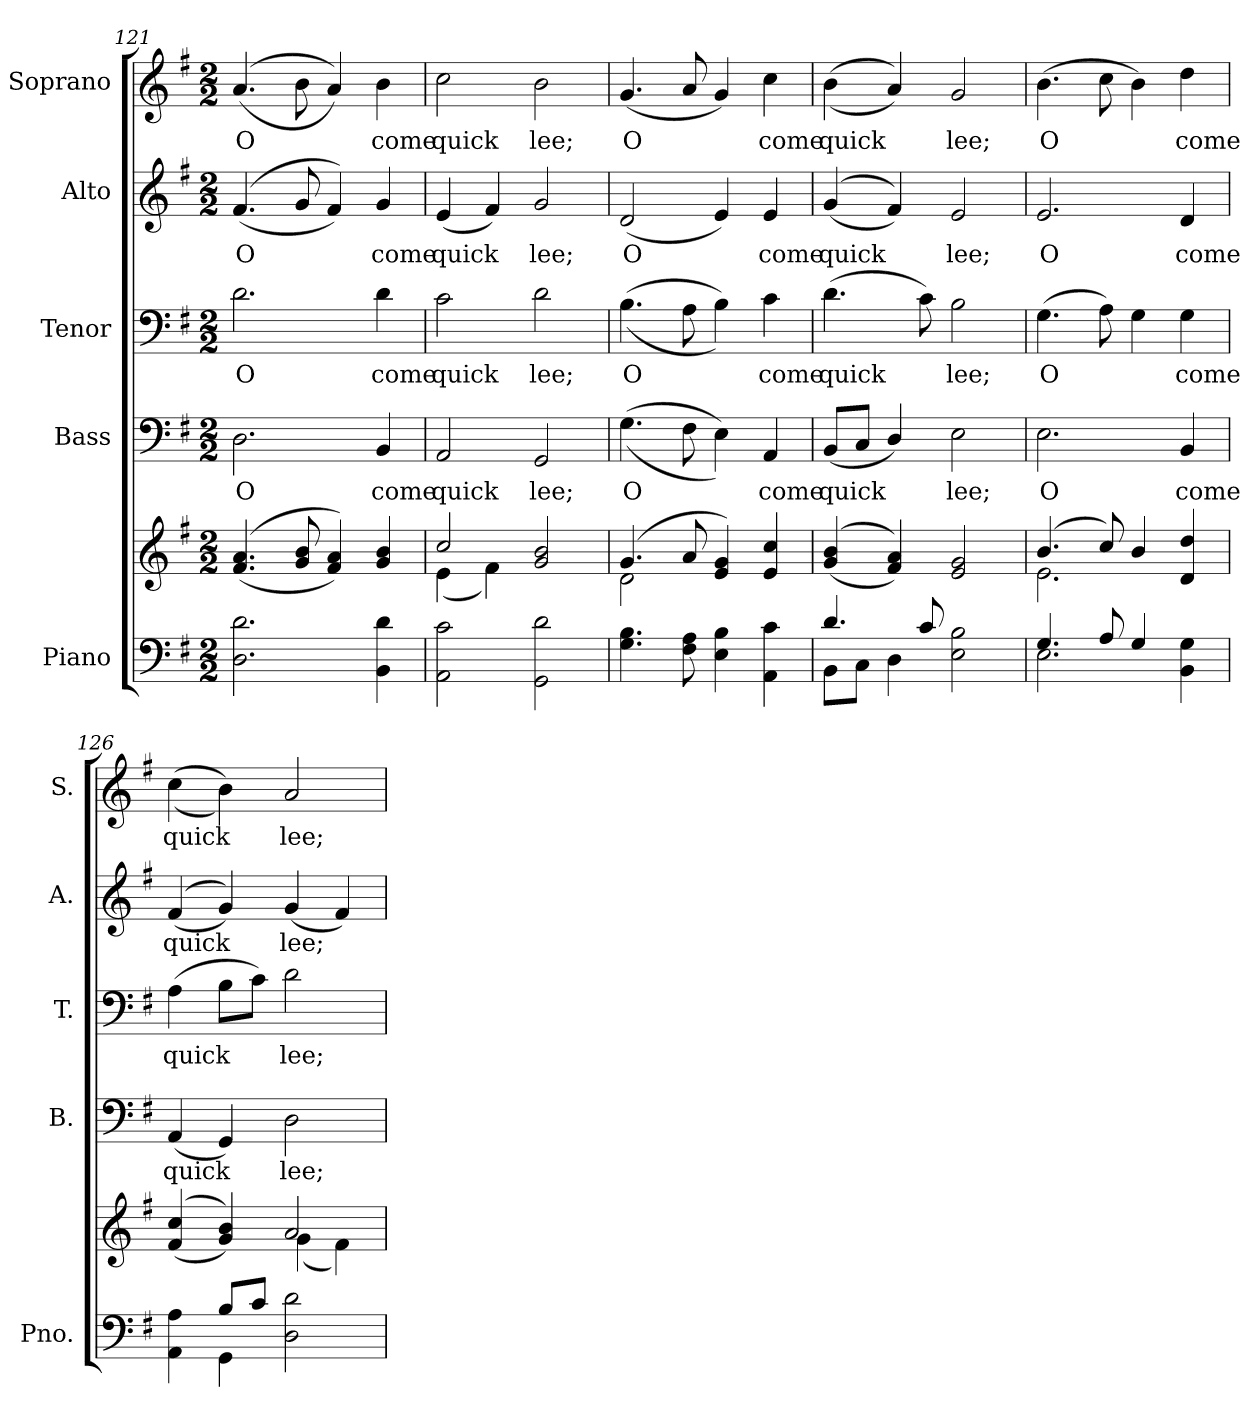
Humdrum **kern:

**kern	**kern	**kern	**text	**kern	**text	**kern	**text	**kern	**text
*part5	*part5	*part4	*part4	*part3	*part3	*part2	*part2	*part1	*part1
*staff6	*staff5	*staff4	*staff4	*staff3	*staff3	*staff2	*staff2	*staff1	*staff1
*I"Piano	*	*I"Bass	*	*I"Tenor	*	*I"Alto	*	*I"Soprano	*
*I'Pno.	*	*I'B.	*	*I'T.	*	*I'A.	*	*I'S.	*
!!LO:PB:g=z
*clefF4	*clefG2	*clefF4	*	*clefF4	*	*clefG2	*	*clefG2	*
*k[f#]	*k[f#]	*k[f#]	*	*k[f#]	*	*k[f#]	*	*k[f#]	*
*G:	*G:	*G:	*	*G:	*	*G:	*	*G:	*
*M2/2	*M2/2	*M2/2	*	*M2/2	*	*M2/2	*	*M2/2	*
=121	=121	=121	=121	=121	=121	=121	=121	=121	=121
!	!	!	!LO:LY:b:color=#000000	!	!	!	!	!	!
!	!	!	!	!	!LO:LY:b:color=#000000	!	!	!	!
!	!	!	!	!	!	!	!LO:LY:b:color=#000000	!	!
!	!	!	!	!	!	!	!	!	!LO:LY:b:color=#000000
2.Di\ 2.di	((4.f#i/ 4.ai	2.Di\	O	2.di\	O	((4.f#i/	O	((4.ai/	O
.	8gi/ 8bi	.	.	.	.	8gi/	.	8bi\	.
.	4f#i/ 4ai))	.	.	.	.	4f#i/))	.	4ai/))	.
!	!	!	!LO:LY:b:color=#000000	!	!	!	!	!	!
!	!	!	!	!	!LO:LY:b:color=#000000	!	!	!	!
!	!	!	!	!	!	!	!LO:LY:b:color=#000000	!	!
!	!	!	!	!	!	!	!	!	!LO:LY:b:color=#000000
4BBi\ 4di	4gi/ 4bi	4BBi/	come	4di\	come	4gi/	come	4bi\	come
=122	=122	=122	=122	=122	=122	=122	=122	=122	=122
*	*^	*	*	*	*	*	*	*	*
!	!	!	!	!LO:LY:b:color=#000000	!	!	!	!	!	!
!	!	!	!	!	!	!LO:LY:b:color=#000000	!	!	!	!
!	!	!	!	!	!	!	!	!LO:LY:b:color=#000000	!	!
!	!	!	!	!	!	!	!	!	!	!LO:LY:b:color=#000000
2AAi\ 2ci	2cci/	(4ei\	2AAi/	quick	2ci\	quick	(4ei/	quick	2cci\	quick
.	.	4f#i\)	.	.	.	.	4f#i/)	.	.	.
!	!	!	!	!LO:LY:b:color=#000000	!	!	!	!	!	!
!	!	!	!	!	!	!LO:LY:b:color=#000000	!	!	!	!
!	!	!	!	!	!	!	!	!LO:LY:b:color=#000000	!	!
!	!	!	!	!	!	!	!	!	!	!LO:LY:b:color=#000000
2GGi\ 2di	2gi/ 2bi	2ryy	2GGi/	lee;	2di\	lee;	2gi/	lee;	2bi\	lee;
=123	=123	=123	=123	=123	=123	=123	=123	=123	=123	=123
!	!	!	!	!LO:LY:b:color=#000000	!	!	!	!	!	!
!	!	!	!	!	!	!LO:LY:b:color=#000000	!	!	!	!
!	!	!	!	!	!	!	!	!LO:LY:b:color=#000000	!	!
!	!	!	!	!	!	!	!	!	!	!LO:LY:b:color=#000000
4.Gi\ 4.Bi	(4.gi/	2di\	((4.Gi\	O	((4.Bi\	O	(2di/	O	(4.gi/	O
8F#i\ 8Ai	8ai/	.	8F#i\	.	8Ai\	.	.	.	8ai/	.
4Ei\ 4Bi	4ei/ 4gi)	2ryy	4Ei\))	.	4Bi\))	.	4ei/)	.	4gi/)	.
!	!	!	!	!LO:LY:b:color=#000000	!	!	!	!	!	!
!	!	!	!	!	!	!LO:LY:b:color=#000000	!	!	!	!
!	!	!	!	!	!	!	!	!LO:LY:b:color=#000000	!	!
!	!	!	!	!	!	!	!	!	!	!LO:LY:b:color=#000000
4AAi\ 4ci	4ei/ 4cci	.	4AAi/	come	4ci\	come	4ei/	come	4cci\	come
*	*v	*v	*	*	*	*	*	*	*	*
!!LO:PB:g=z
=124	=124	=124	=124	=124	=124	=124	=124	=124	=124
*^	*	*	*	*	*	*	*	*	*
!	!	!	!	!LO:LY:b:color=#000000	!	!	!	!	!	!
!	!	!	!	!	!	!LO:LY:b:color=#000000	!	!	!	!
!	!	!	!	!	!	!	!	!LO:LY:b:color=#000000	!	!
!	!	!	!	!	!	!	!	!	!	!LO:LY:b:color=#000000
4.di/	8BBi\L	((4gi/ 4bi	(8BBi/L	quick	(4.di\	quick	((4gi/	quick	((4bi\	quick
.	8Ci\J	.	8Ci/J	.	.	.	.	.	.	.
.	4Di\	4f#i/ 4ai))	4Di/)	.	.	.	4f#i/))	.	4ai/))	.
8ci/	.	.	.	.	8ci\)	.	.	.	.	.
!	!	!	!	!LO:LY:b:color=#000000	!	!	!	!	!	!
!	!	!	!	!	!	!LO:LY:b:color=#000000	!	!	!	!
!	!	!	!	!	!	!	!	!LO:LY:b:color=#000000	!	!
!	!	!	!	!	!	!	!	!	!	!LO:LY:b:color=#000000
2Ei\ 2Bi	2ryy	2ei/ 2gi	2Ei\	lee;	2Bi\	lee;	2ei/	lee;	2gi/	lee;
=125	=125	=125	=125	=125	=125	=125	=125	=125	=125	=125
*	*	*^	*	*	*	*	*	*	*	*
!	!	!	!	!	!LO:LY:b:color=#000000	!	!	!	!	!	!
!	!	!	!	!	!	!	!LO:LY:b:color=#000000	!	!	!	!
!	!	!	!	!	!	!	!	!	!LO:LY:b:color=#000000	!	!
!	!	!	!	!	!	!	!	!	!	!	!LO:LY:b:color=#000000
4.Gi/	2.Ei\	(4.bi/	2.ei\	2.Ei\	O	(4.Gi\	O	2.ei/	O	(4.bi\	O
8Ai/	.	8cci/)	.	.	.	8Ai\)	.	.	.	8cci\	.
4Gi/	.	4bi/	.	.	.	4Gi\	.	.	.	4bi\)	.
!	!	!	!	!	!LO:LY:b:color=#000000	!	!	!	!	!	!
!	!	!	!	!	!	!	!LO:LY:b:color=#000000	!	!	!	!
!	!	!	!	!	!	!	!	!	!LO:LY:b:color=#000000	!	!
!	!	!	!	!	!	!	!	!	!	!	!LO:LY:b:color=#000000
4BBi\ 4Gi	4ryy	4di/ 4ddi	4ryy	4BBi/	come	4Gi\	come	4di/	come	4ddi\	come
=126	=126	=126	=126	=126	=126	=126	=126	=126	=126	=126	=126
!	!	!	!	!	!LO:LY:b:color=#000000	!	!	!	!	!	!
!	!	!	!	!	!	!	!LO:LY:b:color=#000000	!	!	!	!
!	!	!	!	!	!	!	!	!	!LO:LY:b:color=#000000	!	!
!	!	!	!	!	!	!	!	!	!	!	!LO:LY:b:color=#000000
4AAi\ 4Ai	4ryy	((4f#i/ 4cci	2ryy	(4AAi/	quick	(4Ai\	quick	((4f#i/	quick	((4cci\	quick
8Bi/L	4GGi\	4gi/ 4bi))	.	4GGi/)	.	8Bi\L	.	4gi/))	.	4bi\))	.
8ci/J	.	.	.	.	.	8ci\J)	.	.	.	.	.
!	!	!	!	!	!LO:LY:b:color=#000000	!	!	!	!	!	!
!	!	!	!	!	!	!	!LO:LY:b:color=#000000	!	!	!	!
!	!	!	!	!	!	!	!	!	!LO:LY:b:color=#000000	!	!
!	!	!	!	!	!	!	!	!	!	!	!LO:LY:b:color=#000000
2Di\ 2di	2ryy	2ai/	(4gi\	2Di\	lee;	2di\	lee;	(4gi/	lee;	2ai/	lee;
.	.	.	4f#i\)	.	.	.	.	4f#i/)	.	.	.
*v	*v	*	*	*	*	*	*	*	*	*	*
*	*v	*v	*	*	*	*	*	*	*	*
=	=	=	=	=	=	=	=	=	=
*-	*-	*-	*-	*-	*-	*-	*-	*-	*-
